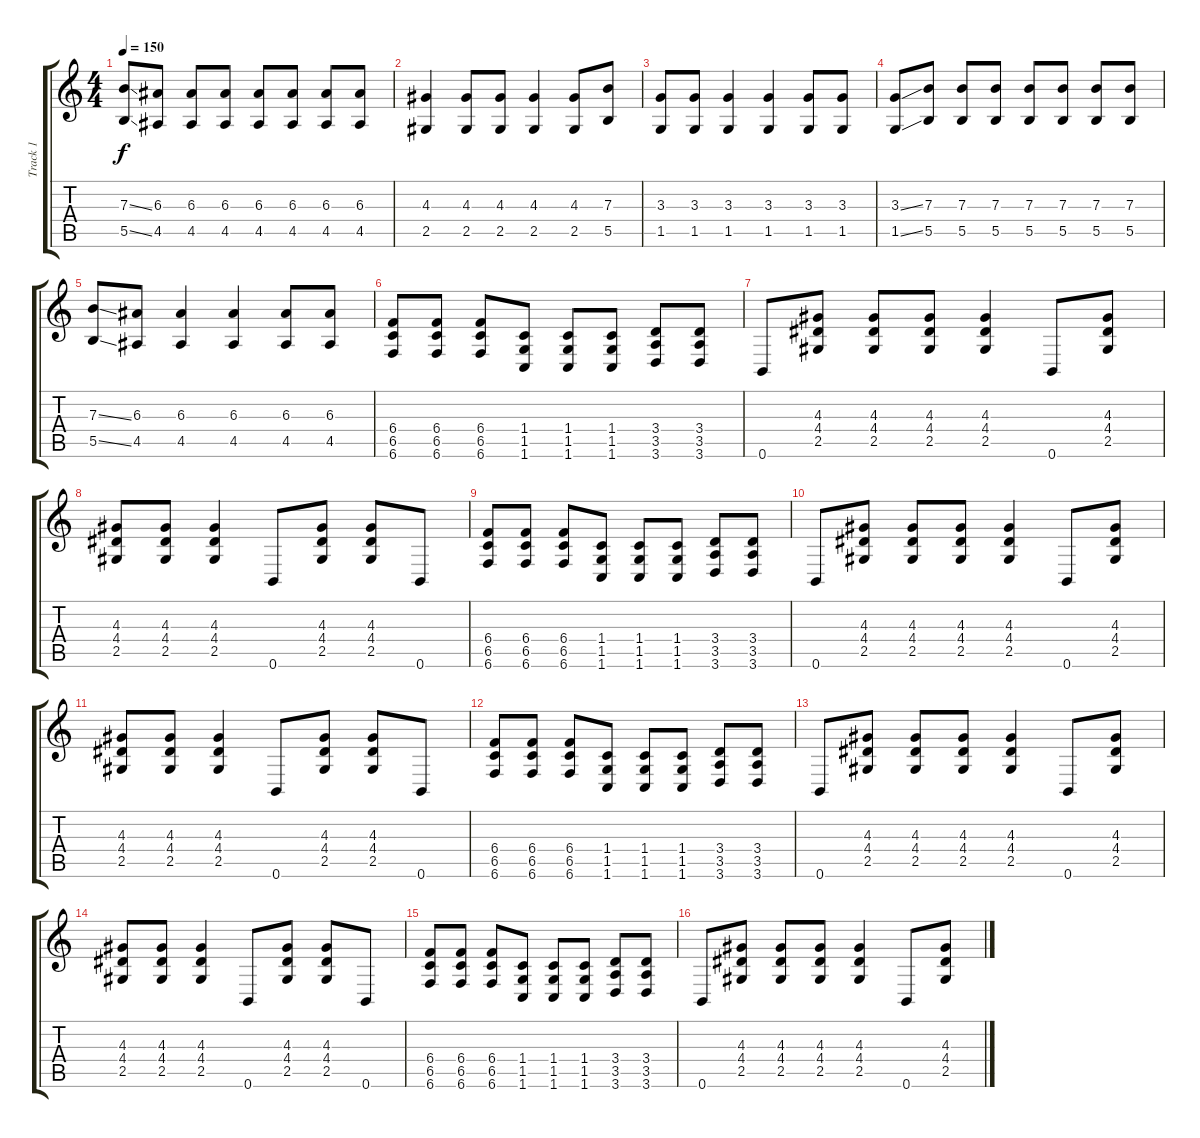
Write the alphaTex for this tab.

\track ("Track 1" "Track 1") {instrument distortionguitar}
\staff {score tabs}
\tuning (Db4 Ab3 E3 B2 Gb2 B1) {hide}
\ts (4 4)
\tempo 150
\clef g2
\ks c
(7.3{ss} 5.5{ss}).8{dy f} (6.3 4.5).8 (6.3 4.5).8 (6.3 4.5).8 (6.3 4.5).8 (6.3 4.5).8 (6.3 4.5).8 (6.3 4.5).8 |
(4.3 2.5).4 (4.3 2.5).8 (4.3 2.5).8 (4.3 2.5).4 (4.3 2.5).8 (7.3 5.5).8 |
(3.3 1.5).8 (3.3 1.5).8 (3.3 1.5).4 (3.3 1.5).4 (3.3 1.5).8 (3.3 1.5).8 |
(3.3{ss} 1.5{ss}).8 (7.3 5.5).8 (7.3 5.5).8 (7.3 5.5).8 (7.3 5.5).8 (7.3 5.5).8 (7.3 5.5).8 (7.3 5.5).8 |
(7.3{ss} 5.5{ss}).8 (6.3 4.5).8 (6.3 4.5).4 (6.3 4.5).4 (6.3 4.5).8 (6.3 4.5).8 |
(6.4 6.5 6.6).8 (6.4 6.5 6.6).8 (6.4 6.5 6.6).8 (1.4 1.5 1.6).8 (1.4 1.5 1.6).8 (1.4 1.5 1.6).8 (3.4 3.5 3.6).8 (3.4 3.5 3.6).8 |
0.6.8 (4.3 4.4 2.5).8 (4.3 4.4 2.5).8 (4.3 4.4 2.5).8 (4.3 4.4 2.5).4 0.6.8 (4.3 4.4 2.5).8 |
(4.3 4.4 2.5).8 (4.3 4.4 2.5).8 (4.3 4.4 2.5).4 0.6.8 (4.3 4.4 2.5).8 (4.3 4.4 2.5).8 0.6.8 |
(6.4 6.5 6.6).8 (6.4 6.5 6.6).8 (6.4 6.5 6.6).8 (1.4 1.5 1.6).8 (1.4 1.5 1.6).8 (1.4 1.5 1.6).8 (3.4 3.5 3.6).8 (3.4 3.5 3.6).8 |
0.6.8 (4.3 4.4 2.5).8 (4.3 4.4 2.5).8 (4.3 4.4 2.5).8 (4.3 4.4 2.5).4 0.6.8 (4.3 4.4 2.5).8 |
(4.3 4.4 2.5).8 (4.3 4.4 2.5).8 (4.3 4.4 2.5).4 0.6.8 (4.3 4.4 2.5).8 (4.3 4.4 2.5).8 0.6.8 |
(6.4 6.5 6.6).8 (6.4 6.5 6.6).8 (6.4 6.5 6.6).8 (1.4 1.5 1.6).8 (1.4 1.5 1.6).8 (1.4 1.5 1.6).8 (3.4 3.5 3.6).8 (3.4 3.5 3.6).8 |
0.6.8 (4.3 4.4 2.5).8 (4.3 4.4 2.5).8 (4.3 4.4 2.5).8 (4.3 4.4 2.5).4 0.6.8 (4.3 4.4 2.5).8 |
(4.3 4.4 2.5).8 (4.3 4.4 2.5).8 (4.3 4.4 2.5).4 0.6.8 (4.3 4.4 2.5).8 (4.3 4.4 2.5).8 0.6.8 |
(6.4 6.5 6.6).8 (6.4 6.5 6.6).8 (6.4 6.5 6.6).8 (1.4 1.5 1.6).8 (1.4 1.5 1.6).8 (1.4 1.5 1.6).8 (3.4 3.5 3.6).8 (3.4 3.5 3.6).8 |
0.6.8 (4.3 4.4 2.5).8 (4.3 4.4 2.5).8 (4.3 4.4 2.5).8 (4.3 4.4 2.5).4 0.6.8 (4.3 4.4 2.5).8
